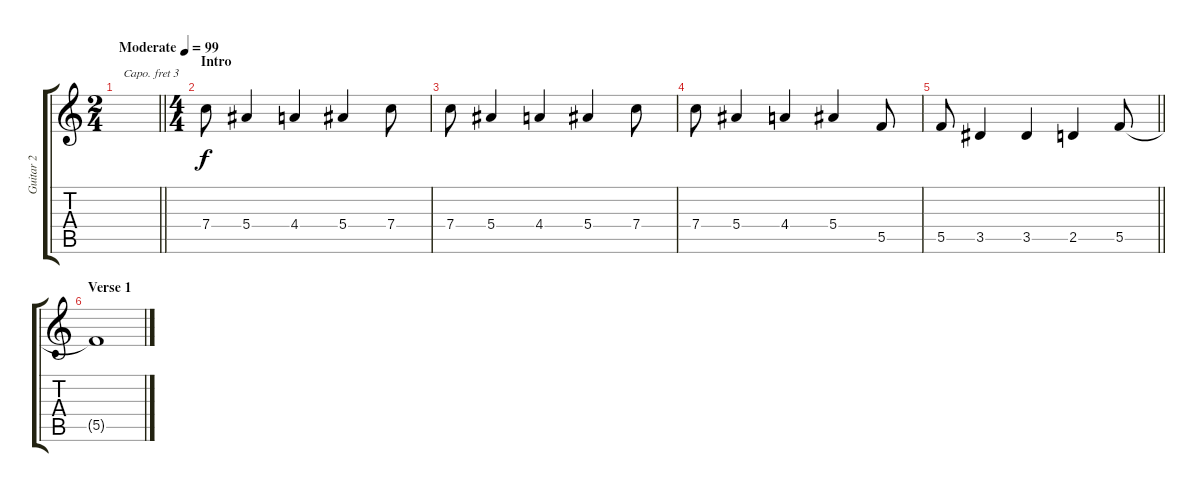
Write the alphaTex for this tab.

\track ("Guitar 2" "Guitar 2") {instrument acousticguitarsteel}
\staff {score tabs}
\capo 3
\tuning (E4 B3 G3 D3 A2 E2) {hide}
\ts (2 4)
\tempo (99 "Moderate")
\clef g2
\barLineRight lightlight
\ks c
|
\ts (4 4)
\section ("" "Intro")
7.4.8 5.4.4 4.4.4 5.4.4 7.4.8 |
7.4.8 5.4.4 4.4.4 5.4.4 7.4.8 |
7.4.8 5.4.4 4.4.4 5.4.4 5.5.8 |
\barLineRight lightlight
5.5.8 3.5.4 3.5.4 2.5.4 5.5.8 |
\section ("" "Verse 1")
5.5{t}.1
